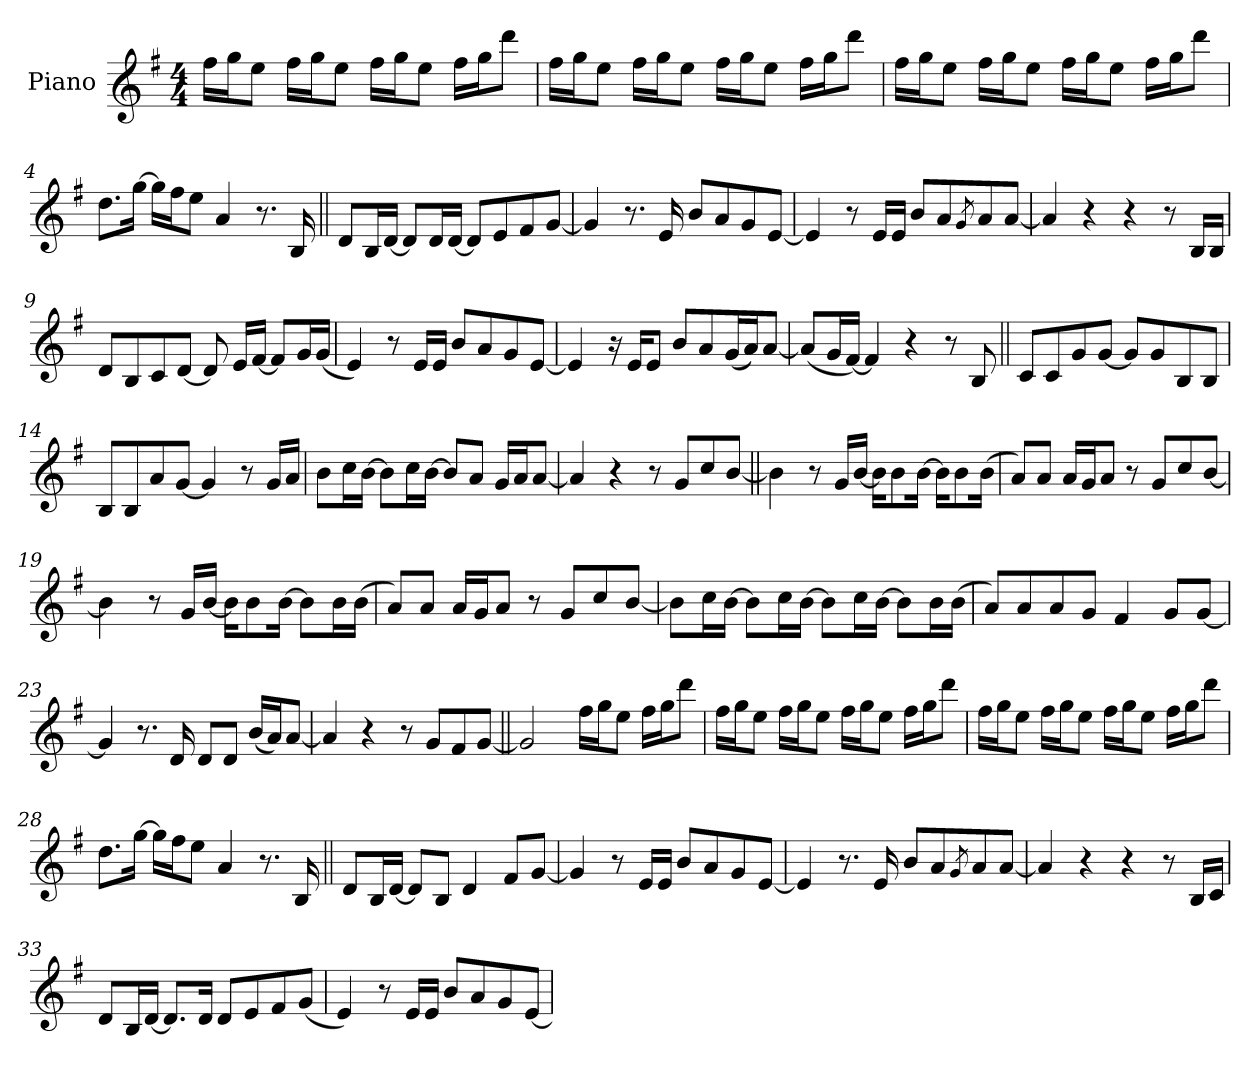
**kern
*part1
*staff1
*I"Piano
*I'Pno.
*clefG2
*k[f#]
*M4/4
*MM70
=1
16ff#!LL
16gg!J
8ee!J
16ff#!LL
16gg!J
8ee!J
16ff#!LL
16gg!J
8ee!J
16ff#!LL
16gg!J
8ddd!J
=2
16ff#!LL
16gg!J
8ee!J
16ff#!LL
16gg!J
8ee!J
16ff#!LL
16gg!J
8ee!J
16ff#!LL
16gg!J
8ddd!J
=3
16ff#!LL
16gg!J
8ee!J
16ff#!LL
16gg!J
8ee!J
16ff#!LL
16gg!J
8ee!J
16ff#!LL
16gg!J
8ddd!J
=4
8.dd!L
[16gg!Jk
16gg!LL]
16ff#!J
8ee!J
4a!
8.r
16B
=5||
8dL
16BL
[16dJJ
8dL]
16dL
[16dJJ
8dL]
8e
8f#
[8gJ
=6
4g]
8.r
16e
8bL
8a
8g
[8eJ
=7
4e]
8r
16eLL
16eJJ
8bL
8a
8qg
8a
[8aJ
=8
4a]
4r
4r
8r
16BLL
16BJJ
=9
8dL
8B
8c
[8dJ
8d]
16eLL
[16f#JJ
8f#L]
16gL
(16gJJ
=10
4e)
8r
16eLL
16eJJ
8bL
8a
8g
[8eJ
=11
4e]
16r
16eKL
8eJ
8bL
8a
(16gL
16aJ)
[8aJ
=12
(8aL]
16gL
[16f#JJ)
4f#]
4r
8r
8B
=13||
8cL
8c
8g
[8gJ
8gL]
8g
8B
8BJ
=14
8BL
8B
8a
[8gJ
4g]
8r
16gLL
16aJJ
=15
8bL
16ccL
[16bJJ
8bL]
16ccL
[16bJJ
8bL]
8aJ
16gLL
16aJ
[8aJ
=16
4a]
4r
8r
8gL
8cc
[8bJ
=17||
4b]
8r
16gLL
[16bJJ
16bKL]
8b
[16bJk
16bKL]
8b
(16bJk
=18
8aL)
8aJ
16aLL
16gJ
8aJ
8r
8gL
8cc
[8bJ
=19
4b]
8r
16gLL
[16bJJ
16bKL]
8b
[16bJk
8bL]
16bL
(16bJJ
=20
8aL)
8aJ
16aLL
16gJ
8aJ
8r
8gL
8cc
[8bJ
=21
8bL]
16ccL
[16bJJ
8bL]
16ccL
[16bJJ
8bL]
16ccL
[16bJJ
8bL]
16bL
(16bJJ
=22
8aL)
8a
8a
8gJ
4f#
8gL
[8gJ
=23
4g]
8.r
16d
8dL
8dJ
(16bLL
16aJ)
[8aJ
=24
4a]
4r
8r
8gL
8f#
[8gJ
=25||
2g]
16ff#!LL
16gg!J
8ee!J
16ff#!LL
16gg!J
8ddd!J
=26
16ff#!LL
16gg!J
8ee!J
16ff#!LL
16gg!J
8ee!J
16ff#!LL
16gg!J
8ee!J
16ff#!LL
16gg!J
8ddd!J
=27
16ff#!LL
16gg!J
8ee!J
16ff#!LL
16gg!J
8ee!J
16ff#!LL
16gg!J
8ee!J
16ff#!LL
16gg!J
8ddd!J
=28
8.dd!L
[16gg!Jk
16gg!LL]
16ff#!J
8ee!J
4a!
8.r
16B
=29||
8dL
16BL
[16dJJ
8dL]
8BJ
4d
8f#L
[8gJ
=30
4g]
8r
16eLL
16eJJ
8bL
8a
8g
[8eJ
=31
4e]
8.r
16e
8bL
8a
8qg
8a
[8aJ
=32
4a]
4r
4r
8r
16BLL
16cJJ
=33
8dL
16BL
[16dJJ
8.dL]
16dJk
8dL
8e
8f#
(8gJ
=34
4e)
8r
16eLL
16eJJ
8bL
8a
8g
[8eJ
=
*-
